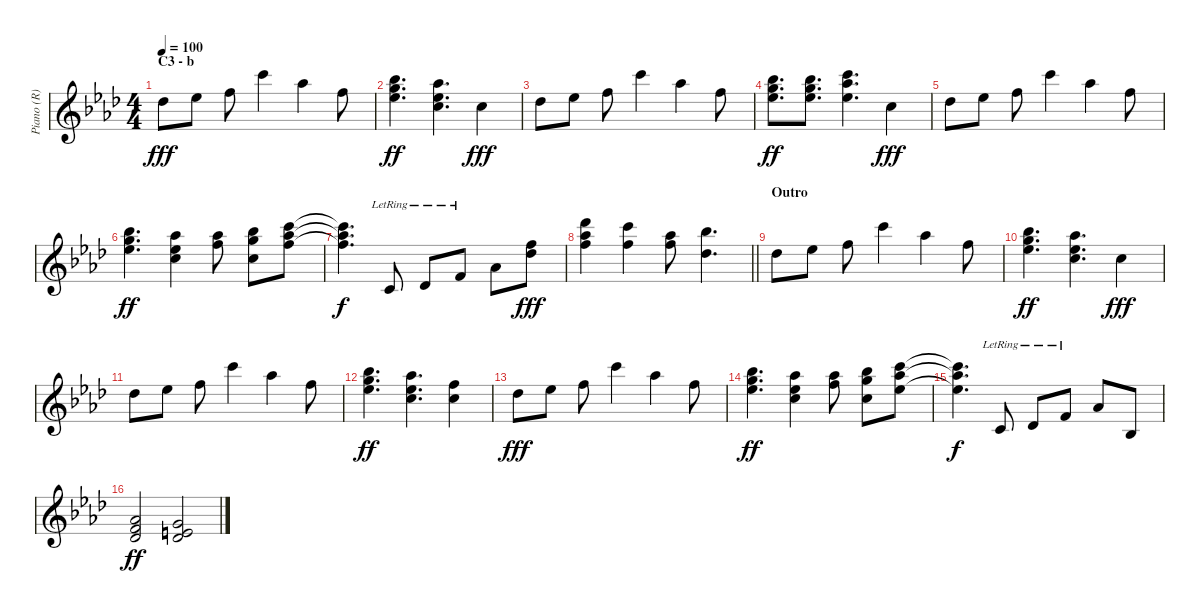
\track ("Piano (R)" "Piano (R)") {instrument acousticgrandpiano}
\staff {score}
\tuning (E4 B3 G3 D3 A2 E2 B1) {hide}
\ts (4 4)
\section ("" "C3 - b")
\tempo 100
\clef g2
\ks ab
9.1.8{dy fff} 11.1.8 13.1.8 20.1.4 16.1.4 13.1.8 |
(18.1 20.2 20.3).4{d dy ff} (16.1 16.2 17.3).4{d} 8.1.4{dy fff} |
9.1.8 11.1.8 13.1.8 20.1.4 16.1.4 13.1.8 |
(18.1 20.2 20.3).8{d dy ff} (18.1 20.2 20.3).8{d} (20.1 21.2 20.3).4{d} 8.1.4{dy fff} |
9.1.8 11.1.8 13.1.8 20.1.4 16.1.4 13.1.8 |
(18.1 20.2 20.3).4{d dy ff} (16.1 16.2 17.3).4 (16.1 18.2).8 (18.1 20.2 17.3).8 (20.1 21.2 22.3).8 |
(20.1{t} 21.2{t} 22.3{t}).4{d dy f} 5.3{lr}.8 6.3{lr}.8 6.2{lr}.8 4.1.8 (13.1 14.2).8{dy fff} |
\barLineRight lightlight
(21.1 21.2 22.3).4 (20.1 18.2).4 (16.1 18.2).8 (18.1 14.2).4{d} |
\section ("" "Outro")
9.1.8 11.1.8 13.1.8 20.1.4 16.1.4 13.1.8 |
(18.1 20.2 20.3).4{d dy ff} (16.1 16.2 17.3).4{d} 8.1.4{dy fff} |
9.1.8 11.1.8 13.1.8 20.1.4 16.1.4 13.1.8 |
(18.1 20.2 20.3).4{d dy ff} (16.1 16.2 17.3).4{d} (8.1 18.2).4 |
9.1.8{dy fff} 11.1.8 13.1.8 20.1.4 16.1.4 13.1.8 |
(18.1 20.2 20.3).4{d dy ff} (16.1 16.2 17.3).4 (16.1 18.2).8 (18.1 20.2 17.3).8 (20.1 21.2 20.3).8 |
(20.1{t} 21.2{t} 20.3{t}).4{d dy f} 5.3{lr}.8 6.3{lr}.8 6.2{lr}.8 4.1.8 3.3.8 |
(4.1 6.2 6.3).2{dy ff} (3.1 5.2 6.3).2
